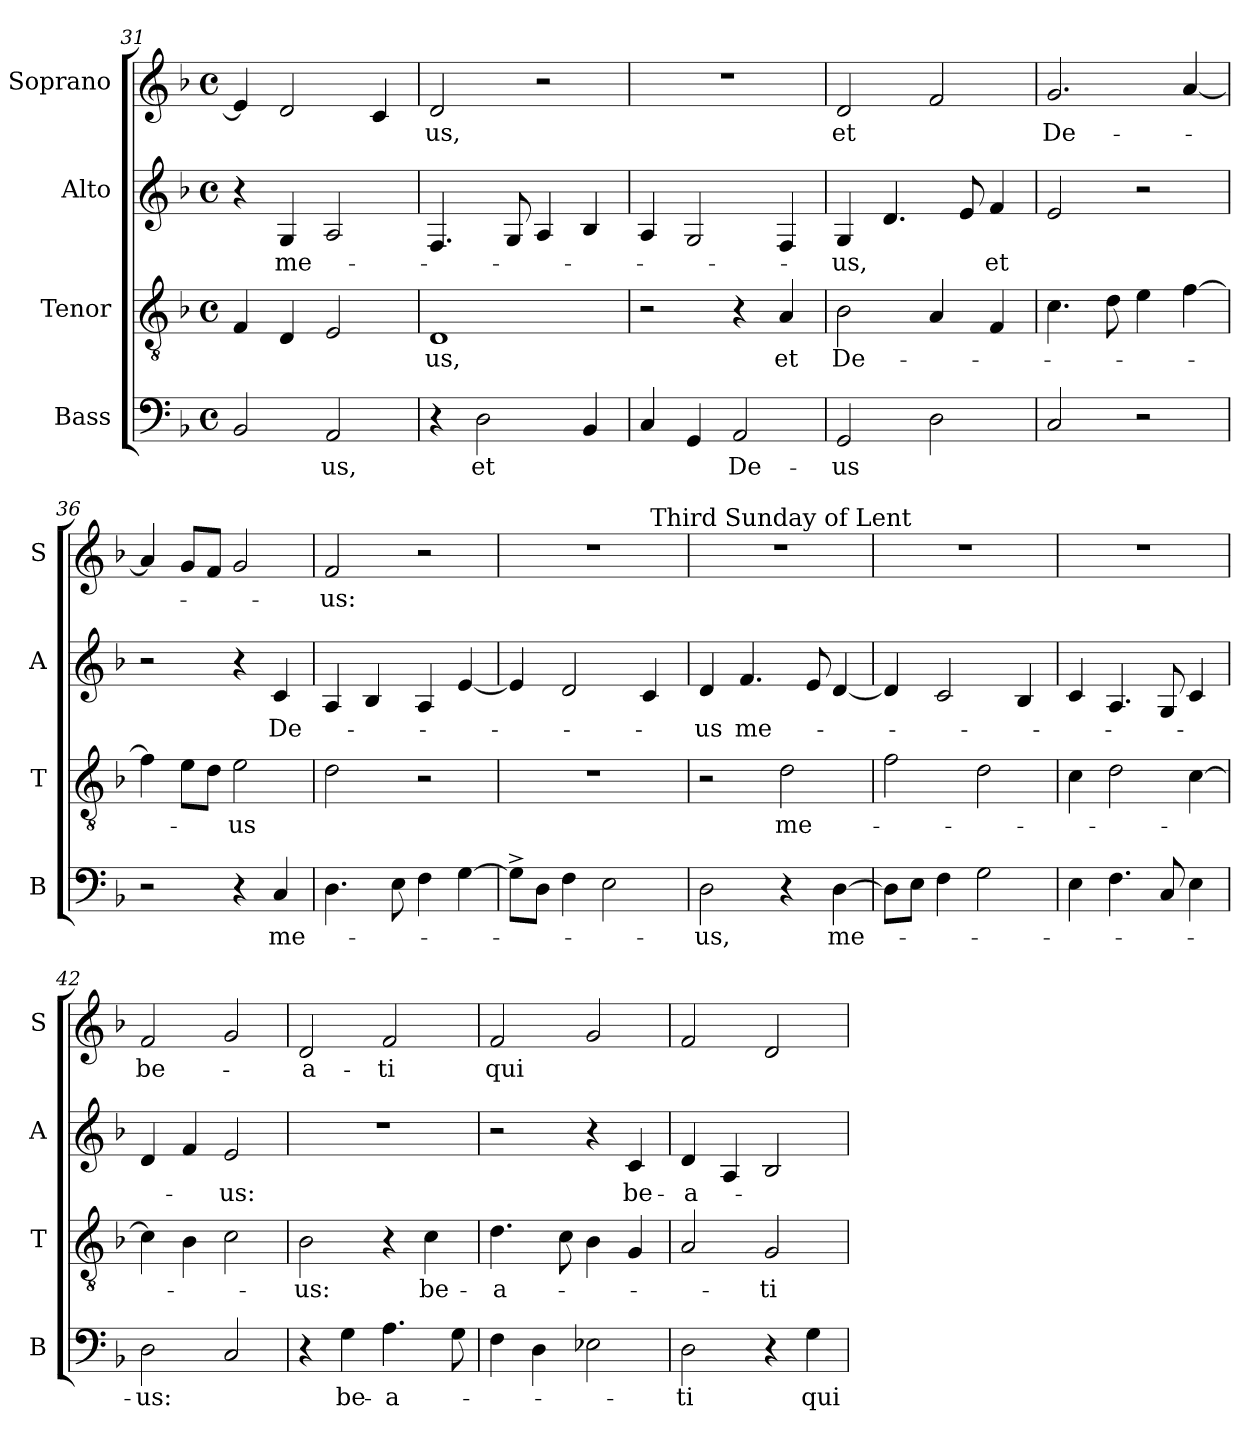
**kern	**text	**kern	**text	**kern	**text	**kern	**text
*part4	*part4	*part3	*part3	*part2	*part2	*part1	*part1
*staff4	*staff4	*staff3	*staff3	*staff2	*staff2	*staff1	*staff1
*I"Bass	*	*I"Tenor	*	*I"Alto	*	*I"Soprano	*
*I'B	*	*I'T	*	*I'A	*	*I'S	*
!!LO:LB:g=z
*clefF4	*	*clefGv2	*	*clefG2	*	*clefG2	*
*k[b-]	*	*k[b-]	*	*k[b-]	*	*k[b-]	*
*F:	*	*F:	*	*F:	*	*F:	*
*M4/4	*	*M4/4	*	*M4/4	*	*M4/4	*
*met(c)	*	*met(c)	*	*met(c)	*	*met(c)	*
=31	=31	=31	=31	=31	=31	=31	=31
2BB-/	.	4F/	.	4r	.	4e/]	.
!	!	!	!	!	!LO:LY:b:cj	!	!
.	.	4D/	.	4G/	me-	2d/	.
!	!LO:LY:b:cj	!	!	!	!	!	!
2AA/	-us,	2E/	.	2A/	.	.	.
.	.	.	.	.	.	4c/	.
=32	=32	=32	=32	=32	=32	=32	=32
!	!	!	!LO:LY:b:cj	!	!	!	!LO:LY:b:cj
4r	.	1D	us,	4.F/	.	2d/	-us,
!	!LO:LY:b:cj	!	!	!	!	!	!
2D\	et	.	.	.	.	.	.
.	.	.	.	8G/	.	.	.
.	.	.	.	4A/	.	2r	.
4BB-/	.	.	.	4B-/	.	.	.
=33	=33	=33	=33	=33	=33	=33	=33
4C/	.	2r	.	4A/	.	1r	.
4GG/	.	.	.	2G/	.	.	.
!	!LO:LY:b:cj	!	!	!	!	!	!
2AA/	De-	4r	.	.	.	.	.
!	!	!	!LO:LY:b:cj	!	!	!	!
.	.	4A/	et	4F/	.	.	.
=34	=34	=34	=34	=34	=34	=34	=34
!	!LO:LY:b:cj	!	!LO:LY:b:cj	!	!LO:LY:b:cj	!	!LO:LY:b:cj
2GG/	-us	2B-\	De-	4G/	-us,	2d/	et
.	.	.	.	4.d/	.	.	.
2D\	.	4A/	.	.	.	2f/	.
.	.	.	.	8e/	.	.	.
!	!	!	!	!	!LO:LY:b:cj	!	!
.	.	4F/	.	4f/	et	.	.
=35	=35	=35	=35	=35	=35	=35	=35
!	!	!	!	!	!	!	!LO:LY:b:cj
2C/	.	4.c\	.	2e/	.	2.g/	De-
.	.	8d\	.	.	.	.	.
2r	.	4e\	.	2r	.	.	.
.	.	[>4f\	.	.	.	[<4a/	.
=36	=36	=36	=36	=36	=36	=36	=36
2r	.	4f\]	.	2r	.	4a/]	.
.	.	8e\L	.	.	.	8g/L	.
.	.	8d\J	.	.	.	8f/J	.
!	!	!	!LO:LY:b:cj	!	!	!	!
4r	.	2e\	-us	4r	.	2g/	.
!	!LO:LY:b:cj	!	!	!	!LO:LY:b:cj	!	!
4C/	me-	.	.	4c/	De-	.	.
!!LO:PB:g=z
=37	=37	=37	=37	=37	=37	=37	=37
!	!	!	!	!	!	!	!LO:LY:b:cj
4.D\	.	2d\	.	4A/	.	2f/	-us:
.	.	.	.	4B-/	.	.	.
8E\	.	.	.	.	.	.	.
4F\	.	2r	.	4A/	.	2r	.
[>4G\	.	.	.	[<4e/	.	.	.
=38	=38	=38	=38	=38	=38	=38	=38
*	*	*	*	*	*	*^	*
8G^<\L]	.	1r	.	4e/]	.	1r	2ryy	.
8D\J	.	.	.	.	.	.	.	.
4F\	.	.	.	2d/	.	.	.	.
2E\	.	.	.	.	.	.	4ryy	.
.	.	.	.	4c/	.	.	64ryy	.
!	!	!	!	!	!	!	!LO:TX:a:t=Third Sunday of Lent	!
.	.	.	.	.	.	.	8...ryy	.
=39	=39	=39	=39	=39	=39	=39	=39	=39
!	!LO:LY:b:cj	!	!	!	!LO:LY:b:cj	!	!	!
*	*	*	*	*	*	*v	*v	*
2D\	-us,	2r	.	4d/	-us	1r	.
!	!	!	!	!	!LO:LY:b:cj	!	!
.	.	.	.	4.f/	me-	.	.
!	!	!	!LO:LY:b:cj	!	!	!	!
4r	.	2d\	me-	.	.	.	.
.	.	.	.	8e/	.	.	.
!	!LO:LY:b:cj	!	!	!	!	!	!
[>4D\	me-	.	.	[<4d/	.	.	.
=40	=40	=40	=40	=40	=40	=40	=40
8D\L]	.	2f\	.	4d/]	.	1r	.
8E\J	.	.	.	.	.	.	.
4F\	.	.	.	2c/	.	.	.
2G\	.	2d\	.	.	.	.	.
.	.	.	.	4B-/	.	.	.
=41	=41	=41	=41	=41	=41	=41	=41
4E\	.	4c\	.	4c/	.	1r	.
4.F\	.	2d\	.	4.A/	.	.	.
8C/	.	.	.	8G/	.	.	.
4E\	.	[<4c\	.	4c/	.	.	.
!!LO:LB:g=z
=42	=42	=42	=42	=42	=42	=42	=42
!	!LO:LY:b:cj	!	!	!	!	!	!LO:LY:b:cj
2D\	-us:	4c\]	.	4d/	.	2f/	be-
.	.	4B-\	.	4f/	.	.	.
!	!	!	!	!	!LO:LY:b:cj	!	!
2C/	.	2c\	.	2e/	-us:	2g/	.
=43	=43	=43	=43	=43	=43	=43	=43
!	!	!	!LO:LY:b:cj	!	!	!	!LO:LY:b:cj
4r	.	2B-\	-us:	1r	.	2d/	-a-
!	!LO:LY:b:cj	!	!	!	!	!	!
4G\	be-	.	.	.	.	.	.
!	!LO:LY:b:cj	!	!	!	!	!	!LO:LY:b:cj
4.A\	-a-	4r	.	.	.	2f/	-ti
!	!	!	!LO:LY:b:cj	!	!	!	!
.	.	4c\	be-	.	.	.	.
8G\	.	.	.	.	.	.	.
=44	=44	=44	=44	=44	=44	=44	=44
!	!	!	!LO:LY:b:cj	!	!	!	!LO:LY:b:cj
4F\	.	4.d\	-a-	2r	.	2f/	qui
4D\	.	.	.	.	.	.	.
.	.	8c\	.	.	.	.	.
2E-X\	.	4B-\	.	4r	.	2g/	.
!	!	!	!	!	!LO:LY:b:cj	!	!
.	.	4G/	.	4c/	be-	.	.
=45	=45	=45	=45	=45	=45	=45	=45
!	!LO:LY:b:cj	!	!	!	!LO:LY:b:cj	!	!
2D\	-ti	2A/	.	4d/	-a-	2f/	.
.	.	.	.	4A/	.	.	.
!	!	!	!LO:LY:b:cj	!	!	!	!
4r	.	2G/	-ti	2B-/	.	2d/	.
!	!LO:LY:b:cj	!	!	!	!	!	!
4G\	qui	.	.	.	.	.	.
=	=	=	=	=	=	=	=
*-	*-	*-	*-	*-	*-	*-	*-
